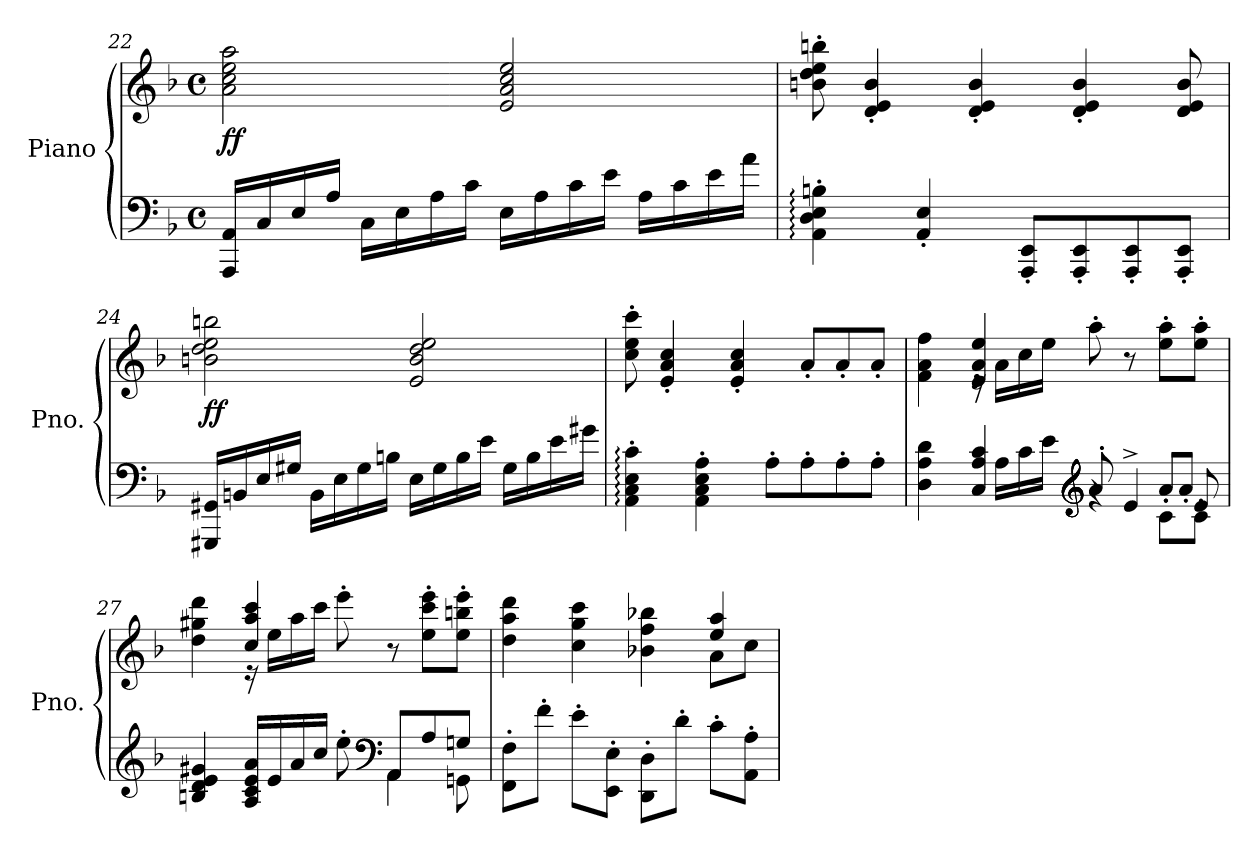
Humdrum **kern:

**kern	**kern	**dynam
*part1	*part1	*part1
*staff2	*staff1	*staff1/2
*I"Piano	*	*
*I'Pno.	*	*
*clefF4	*clefG2	*
*k[b-]	*k[b-]	*
*M4/4	*M4/4	*
*met(c)	*met(c)	*
=22	=22	=22
!	!	!LO:DY:b
16AAA/ 16AA/LL	2a\ 2cc\ 2ee\ 2aa\	ff
16C/	.	.
16E/	.	.
16A/JJ	.	.
16C\LL	.	.
16E\	.	.
16A\	.	.
16c\JJ	.	.
16E\LL	2e/ 2a/ 2cc/ 2ee/	.
16A\	.	.
16c\	.	.
16e\JJ	.	.
16A\LL	.	.
16c\	.	.
16e\	.	.
16a\JJ	.	.
=23	=23	=23
4AA\:' 4D\:' 4E\:' 4Bn\:'	8bn\' 8dd\' 8ee\' 8bbn\'	.
.	4d/' 4e/' 4b/'	.
4AA/' 4E/'	.	.
.	4d/' 4e/' 4b/'	.
8AAA/' 8EE/'L	.	.
8AAA/' 8EE/'	4d/' 4e/' 4b/'	.
8AAA/' 8EE/'	.	.
8AAA/' 8EE/'J	8d/ 8e/ 8b/	.
!!LO:PB:g=z
=24	=24	=24
!	!	!LO:DY:b
16GGG#X/ 16GG#X/LL	2bn\ 2dd\ 2ee\ 2bbn\	ff
16BBn/	.	.
16E/	.	.
16G#X/JJ	.	.
16BB\LL	.	.
16E\	.	.
16G#\	.	.
16Bn\JJ	.	.
16E\LL	2e/ 2b/ 2dd/ 2ee/	.
16G#\	.	.
16B\	.	.
16e\JJ	.	.
16G#\LL	.	.
16B\	.	.
16e\	.	.
16g#X\JJ	.	.
=25	=25	=25
4AA\:' 4C\:' 4E\:' 4c\:'	8cc\' 8ee\' 8ccc\'	.
.	4e/' 4a/' 4cc/'	.
4AA\' 4C\' 4E\' 4A\'	.	.
.	4e/' 4a/' 4cc/'	.
8A'\L	.	.
8A'\	8a'/L	.
8A'\	8a'/	.
8A'\J	8a'/J	.
=26	=26	=26
*^	*^	*
*	*^	*	*	*
4D\ 4A\ 4d\	4ryy	4ryy	4f\ 4a\ 4ff\	4ryy	.
4C/ 4A/ 4c/	16ryy	4ryy	4e/ 4a/ 4ee/	16re	.
.	16A\LL	.	.	16a\LL	.
.	16c\	.	.	16cc\	.
.	16e\JJ	.	.	16ee\JJ	.
*clefG2	*	*	*	*	*
8a'/	4rg	4ryy	8aa'\	2ryy	.
4e^/	.	.	8r	.	.
.	8a'/L	8c'\L	8ee\' 8aa\'L	.	.
8e/	8a'/J	8c'\J	8ee\' 8aa\'J	.	.
*	*v	*v	*	*	*
=27	=27	=27	=27	=27
4Bn/ 4d/ 4e/ 4g#X/	4ryy	4dd\ 4gg#X\ 4ddd\	4ryy	.
16A/ 16c/ 16e/ 16a/LL	4ryy	4cc/ 4aa/ 4ccc/	16r	.
16e/	.	.	16ee\LL	.
16a/	.	.	16aa\	.
16cc/JJ	.	.	16ccc\JJ	.
8ee'\	8ryy	8eee'\	2ryy	.
*clefF4	*	*	*	*
8AA/L	4AA\	8r	.	.
8A/	.	8ee\' 8ccc\' 8eee\'L	.	.
8Gn/J	8GGn\	8ee\' 8bbn\' 8eee\'J	.	.
*v	*v	*	*	*
=28	=28	=28	=28
8FF\' 8F\'L	4dd\ 4aa\ 4ddd\	4ryy	.
8f'\J	.	.	.
8e'\L	4cc\ 4gg\ 4ccc\	4ryy	.
8EE\' 8E\'J	.	.	.
8DD\' 8D\'L	4b-X\ 4ff\ 4bb-X\	4ryy	.
8d'\J	.	.	.
8c'\L	8a\L	4ee/ 4aa/	.
8AA\' 8A\'J	8cc\J	.	.
*	*v	*v	*
=	=	=
*-	*-	*-
